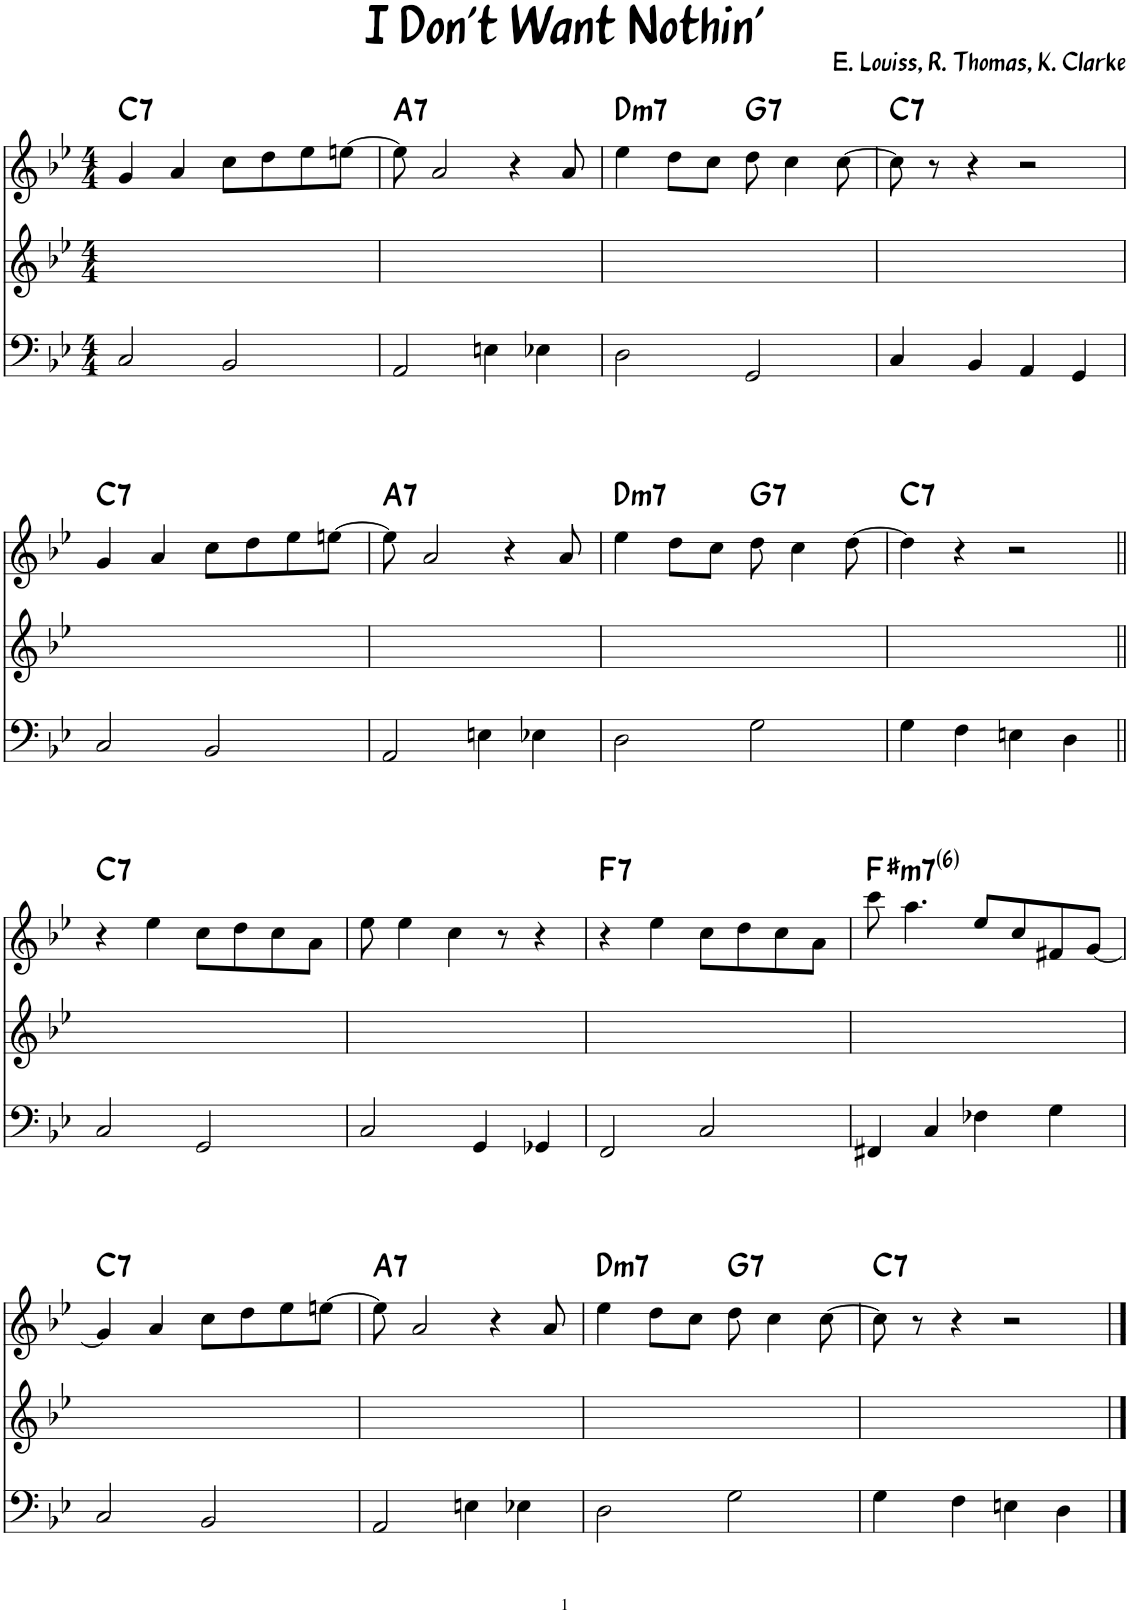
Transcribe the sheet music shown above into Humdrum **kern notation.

**kern	**kern	**kern	**harte
*part3	*part2	*part1	*part1
*staff3	*staff2	*staff1	*
*I"Fretless Electric Bass	*I"Piano	*I"Electronic Organ	*
*	*I'Pno	*I'Elec Org	*
*clefF4	*clefG2	*clefG2	*
*k[b-e-]	*k[b-e-]	*k[b-e-]	*
*M4/4	*M4/4	*M4/4	*
=1	=1	=1	=1
!	!	!	!LO:H:kt=7
2C/	1ryy	4g/	C:7
.	.	4a/	.
2BB-/	.	8cc\L	.
.	.	8dd\	.
.	.	8ee-\	.
.	.	[8een\J	.
=2	=2	=2	=2
!	!	!	!LO:H:kt=7
2AA/	1ryy	8ee\]	A:7
.	.	2a/	.
4En\	.	.	.
.	.	4r	.
4E-X\	.	.	.
.	.	8a/	.
=3	=3	=3	=3
!	!	!	!LO:H:kt=m7
2D\	1ryy	4ee-\	D:min7
.	.	8dd\L	.
.	.	8cc\J	.
!	!	!	!LO:H:kt=7
2GG/	.	8dd\	G:7
.	.	4cc\	.
.	.	[8cc\	.
=4	=4	=4	=4
!	!	!	!LO:H:kt=7
4C/	1ryy	8cc\]	C:7
.	.	8r	.
4BB-/	.	4r	.
4AA/	.	2r	.
4GG/	.	.	.
!!LO:LB:g=z
=5	=5	=5	=5
!	!	!	!LO:H:kt=7
2C/	1ryy	4g/	C:7
.	.	4a/	.
2BB-/	.	8cc\L	.
.	.	8dd\	.
.	.	8ee-\	.
.	.	[8een\J	.
=6	=6	=6	=6
!	!	!	!LO:H:kt=7
2AA/	1ryy	8ee\]	A:7
.	.	2a/	.
4En\	.	.	.
.	.	4r	.
4E-X\	.	.	.
.	.	8a/	.
=7	=7	=7	=7
!	!	!	!LO:H:kt=m7
2D\	1ryy	4ee-\	D:min7
.	.	8dd\L	.
.	.	8cc\J	.
!	!	!	!LO:H:kt=7
2G\	.	8dd\	G:7
.	.	4cc\	.
.	.	[8dd\	.
=8	=8	=8	=8
!	!	!	!LO:H:kt=7
4G\	1ryy	4dd\]	C:7
4F\	.	4r	.
4En\	.	2r	.
4D\	.	.	.
!!LO:LB:g=z
=9||	=9||	=9||	=9||
!	!	!	!LO:H:kt=7
2C/	1ryy	4r	C:7
.	.	4ee-\	.
2GG/	.	8cc\L	.
.	.	8dd\	.
.	.	8cc\	.
.	.	8a\J	.
=10	=10	=10	=10
2C/	1ryy	8ee-\	.
.	.	4ee-\	.
.	.	4cc\	.
4GG/	.	.	.
.	.	8r	.
4GG-X/	.	4r	.
=11	=11	=11	=11
!	!	!	!LO:H:kt=7
2FF/	1ryy	4r	F:7
.	.	4ee-\	.
2C/	.	8cc\L	.
.	.	8dd\	.
.	.	8cc\	.
.	.	8a\J	.
=12	=12	=12	=12
!	!	!	!LO:H:kt=m7
4FF#X/	1ryy	8ccc\	F#:min7(6)
.	.	4.aa\	.
4C/	.	.	.
4F-X\	.	8ee-/L	.
.	.	8cc/	.
4G\	.	8f#X/	.
.	.	[8g/J	.
!!LO:LB:g=z
=13	=13	=13	=13
!	!	!	!LO:H:kt=7
2C/	1ryy	4g/]	C:7
.	.	4a/	.
2BB-/	.	8cc\L	.
.	.	8dd\	.
.	.	8ee-\	.
.	.	[8een\J	.
=14	=14	=14	=14
!	!	!	!LO:H:kt=7
2AA/	1ryy	8ee\]	A:7
.	.	2a/	.
4En\	.	.	.
.	.	4r	.
4E-X\	.	.	.
.	.	8a/	.
=15	=15	=15	=15
!	!	!	!LO:H:kt=m7
2D\	1ryy	4ee-\	D:min7
.	.	8dd\L	.
.	.	8cc\J	.
!	!	!	!LO:H:kt=7
2G\	.	8dd\	G:7
.	.	4cc\	.
.	.	[8cc\	.
=16	=16	=16	=16
!	!	!	!LO:H:kt=7
4G\	1ryy	8cc\]	C:7
.	.	8r	.
4F\	.	4r	.
4En\	.	2r	.
4D\	.	.	.
==	==	==	==
*-	*-	*-	*-
